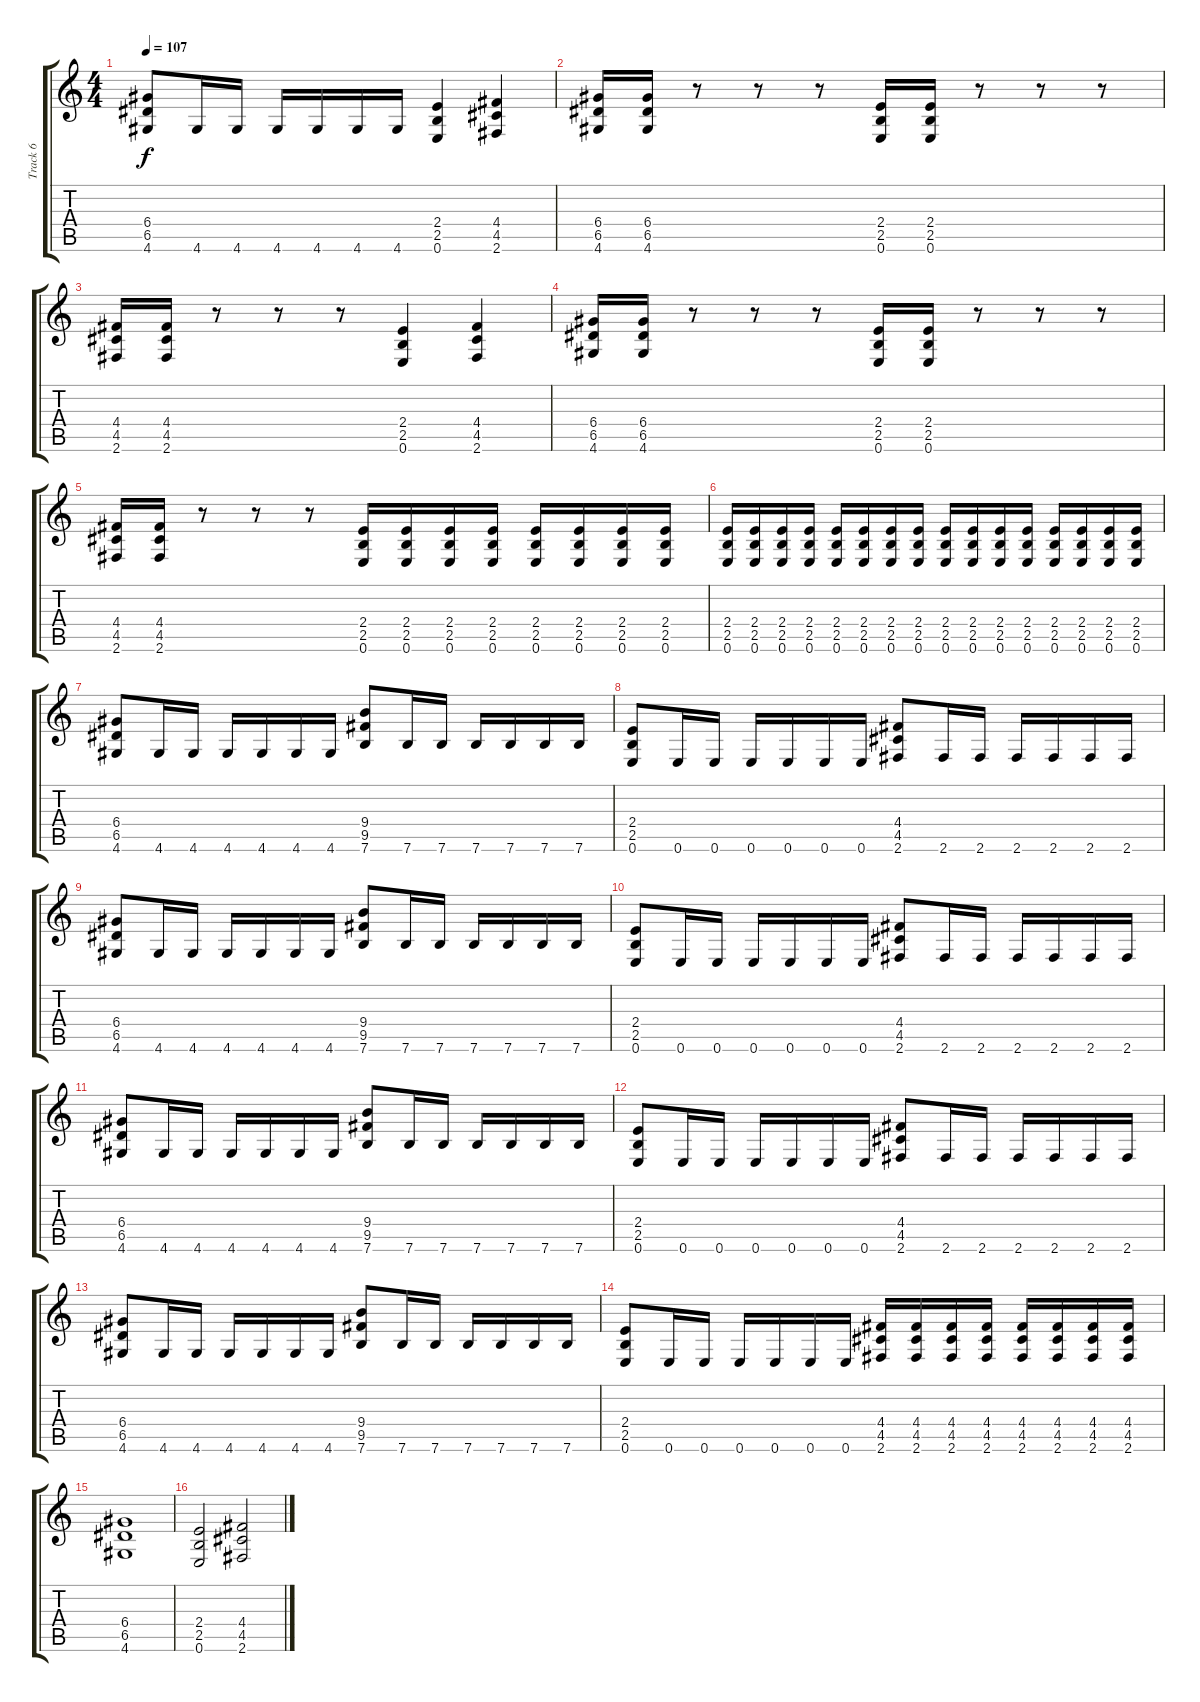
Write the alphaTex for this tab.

\track ("Track 6" "Track 6") {instrument distortionguitar}
\staff {score tabs}
\tuning (E4 B3 G3 D3 A2 E2) {hide}
\ts (4 4)
\tempo 107
\clef g2
\ks c
(6.4 6.5 4.6).8{dy f} 4.6.16 4.6.16 4.6.16 4.6.16 4.6.16 4.6.16 (2.4 2.5 0.6).4 (4.4 4.5 2.6).4 |
(6.4 6.5 4.6).16 (6.4 6.5 4.6).16 r.8 r.8 r.8 (2.4 2.5 0.6).16 (2.4 2.5 0.6).16 r.8 r.8 r.8 |
(4.4 4.5 2.6).16 (4.4 4.5 2.6).16 r.8 r.8 r.8 (2.4 2.5 0.6).4 (4.4 4.5 2.6).4 |
(6.4 6.5 4.6).16 (6.4 6.5 4.6).16 r.8 r.8 r.8 (2.4 2.5 0.6).16 (2.4 2.5 0.6).16 r.8 r.8 r.8 |
(4.4 4.5 2.6).16 (4.4 4.5 2.6).16 r.8 r.8 r.8 (2.4 2.5 0.6).16 (2.4 2.5 0.6).16 (2.4 2.5 0.6).16 (2.4 2.5 0.6).16 (2.4 2.5 0.6).16 (2.4 2.5 0.6).16 (2.4 2.5 0.6).16 (2.4 2.5 0.6).16 |
(2.4 2.5 0.6).16 (2.4 2.5 0.6).16 (2.4 2.5 0.6).16 (2.4 2.5 0.6).16 (2.4 2.5 0.6).16 (2.4 2.5 0.6).16 (2.4 2.5 0.6).16 (2.4 2.5 0.6).16 (2.4 2.5 0.6).16 (2.4 2.5 0.6).16 (2.4 2.5 0.6).16 (2.4 2.5 0.6).16 (2.4 2.5 0.6).16 (2.4 2.5 0.6).16 (2.4 2.5 0.6).16 (2.4 2.5 0.6).16 |
(6.4 6.5 4.6).8 4.6.16 4.6.16 4.6.16 4.6.16 4.6.16 4.6.16 (9.4 9.5 7.6).8 7.6.16 7.6.16 7.6.16 7.6.16 7.6.16 7.6.16 |
(2.4 2.5 0.6).8 0.6.16 0.6.16 0.6.16 0.6.16 0.6.16 0.6.16 (4.4 4.5 2.6).8 2.6.16 2.6.16 2.6.16 2.6.16 2.6.16 2.6.16 |
(6.4 6.5 4.6).8 4.6.16 4.6.16 4.6.16 4.6.16 4.6.16 4.6.16 (9.4 9.5 7.6).8 7.6.16 7.6.16 7.6.16 7.6.16 7.6.16 7.6.16 |
(2.4 2.5 0.6).8 0.6.16 0.6.16 0.6.16 0.6.16 0.6.16 0.6.16 (4.4 4.5 2.6).8 2.6.16 2.6.16 2.6.16 2.6.16 2.6.16 2.6.16 |
(6.4 6.5 4.6).8 4.6.16 4.6.16 4.6.16 4.6.16 4.6.16 4.6.16 (9.4 9.5 7.6).8 7.6.16 7.6.16 7.6.16 7.6.16 7.6.16 7.6.16 |
(2.4 2.5 0.6).8 0.6.16 0.6.16 0.6.16 0.6.16 0.6.16 0.6.16 (4.4 4.5 2.6).8 2.6.16 2.6.16 2.6.16 2.6.16 2.6.16 2.6.16 |
(6.4 6.5 4.6).8 4.6.16 4.6.16 4.6.16 4.6.16 4.6.16 4.6.16 (9.4 9.5 7.6).8 7.6.16 7.6.16 7.6.16 7.6.16 7.6.16 7.6.16 |
(2.4 2.5 0.6).8 0.6.16 0.6.16 0.6.16 0.6.16 0.6.16 0.6.16 (4.4 4.5 2.6).16 (4.4 4.5 2.6).16 (4.4 4.5 2.6).16 (4.4 4.5 2.6).16 (4.4 4.5 2.6).16 (4.4 4.5 2.6).16 (4.4 4.5 2.6).16 (4.4 4.5 2.6).16 |
(6.4 6.5 4.6).1 |
(2.4 2.5 0.6).2 (4.4 4.5 2.6).2
